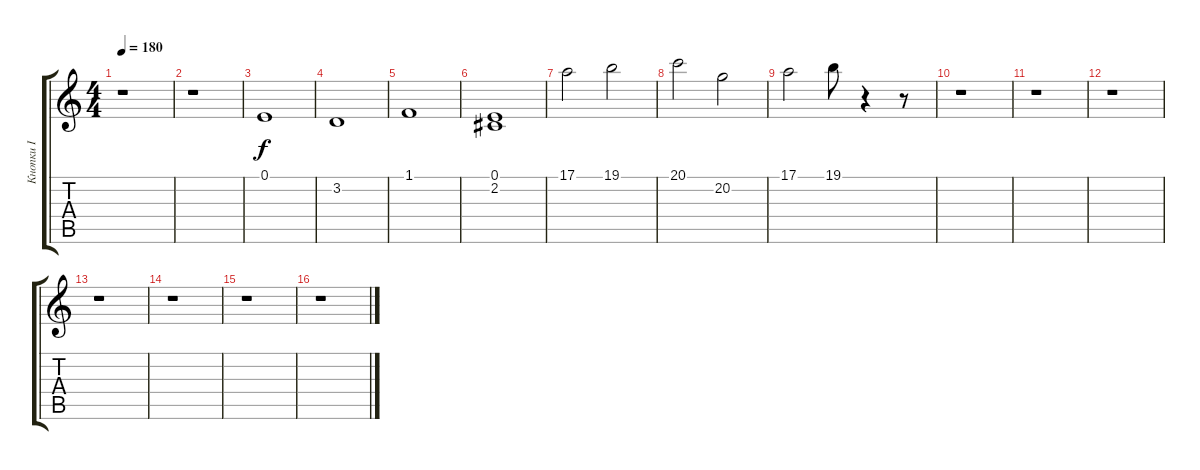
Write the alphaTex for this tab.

\track ("Кнопки I" "Кнопки I") {instrument stringensemble1}
\staff {score tabs}
\tuning (E4 B3 G3 D3 A2 E2) {hide}
\ts (4 4)
\tempo 180
\clef g2
\ks c
r.1{dy f} |
r.1 |
0.1.1 |
3.2.1 |
1.1.1 |
(0.1 2.2).1 |
17.1.2 19.1.2 |
20.1.2 20.2.2 |
17.1.2 19.1.8 r.4 r.8 |
r.1 |
r.1 |
r.1 |
r.1 |
r.1 |
r.1 |
r.1
